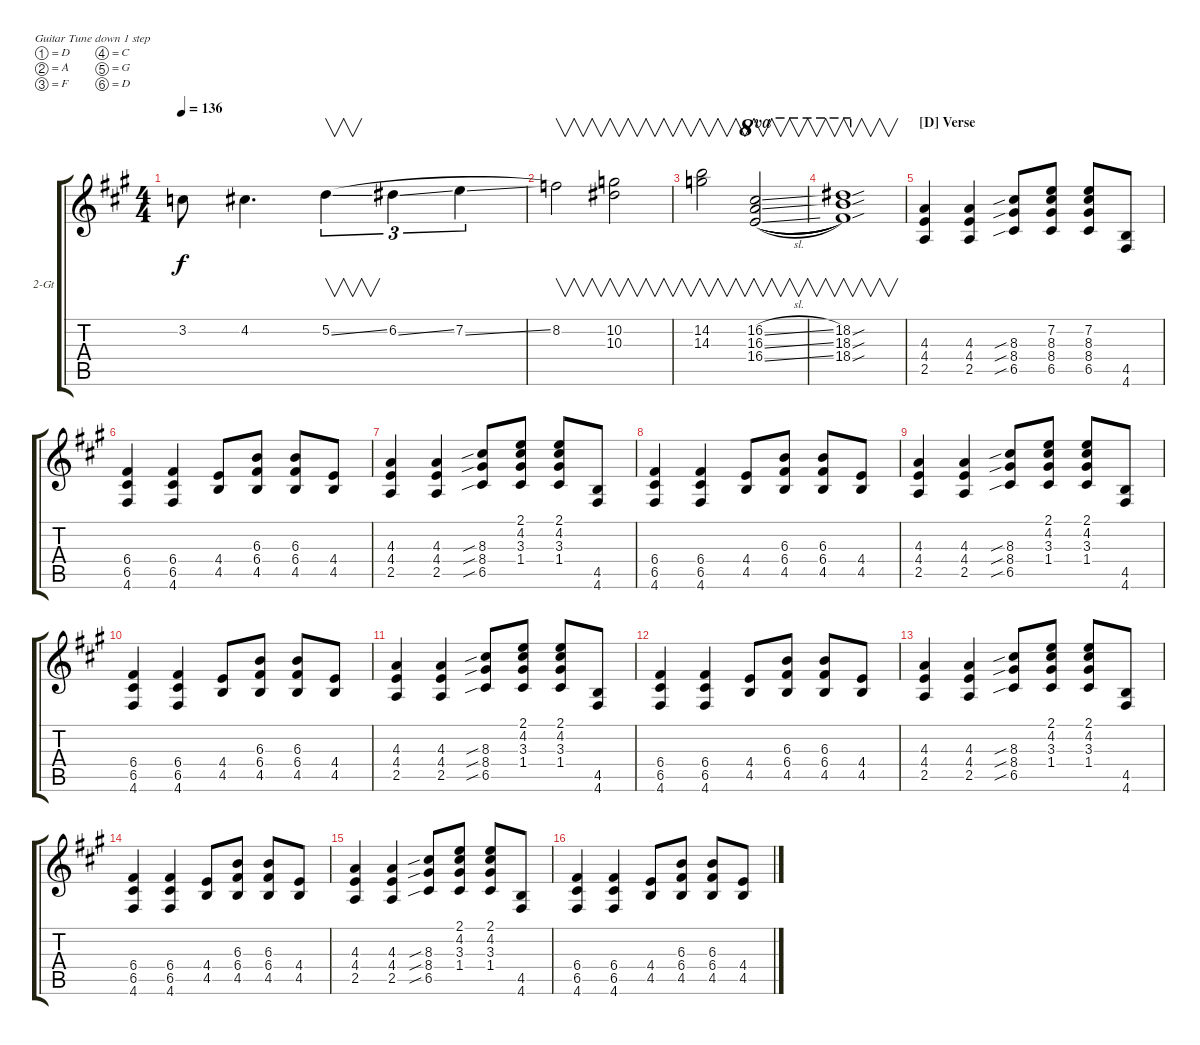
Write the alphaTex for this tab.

\defaultSystemsLayout 4
\bracketExtendMode groupsimilarinstruments
\firstSystemTrackNameOrientation horizontal
\otherSystemsTrackNameOrientation horizontal
\track ("2 Guitar" "2-Gt") {instrument distortionguitar}
\staff {score tabs}
\tuning (D4 A3 F3 C3 G2 D2)
\ts (4 4)
\tempo 136
\clef g2
\scale
1.07062
\ks a
3.2{t}.8{dy f} 4.2.4{d} 5.2{ss}.4{v tu (3 2) legatoorigin} 6.2{ss}.4{tu (3 2) legatoorigin} 7.2{ss}.4{tu (3 2) legatoorigin} |
\scale
0.929382 8.2.2{v} (10.2 10.3).2{v} |
\scale
1.07062 (14.3 14.2).2{v} (16.2{sl} 16.3{sl} 16.4{sl}).2{v ot 8va legatoorigin} |
\scale
0.929382 (18.2{sou} 18.3{sou} 18.4{sou}).1{v ot 8va} |
\section ("D" "Verse")
\scale
1.07062 (2.5 4.4 4.3).4 (2.5 4.4 4.3).4 (6.5{sib} 8.4{sib} 8.3{sib}).8 (6.5 8.4 8.3 7.2).8 (6.5 8.4 8.3 7.2).8 (4.6 4.5).8 |
\scale
0.929382 (4.6 6.5 6.4).4 (4.6 6.5 6.4).4 (4.5 4.4).8 (4.5 6.4 6.3).8 (4.5 6.4 6.3).8 (4.5 4.4).8 |
\scale
1.07062 (2.5 4.4 4.3).4 (2.5 4.4 4.3).4 (6.5{sib} 8.4{sib} 8.3{sib}).8 (1.4 3.3 4.2 2.1).8 (1.4 3.3 4.2 2.1).8 (4.6 4.5).8 |
\scale
0.929382 (4.6 6.5 6.4).4 (4.6 6.5 6.4).4 (4.5 4.4).8 (4.5 6.4 6.3).8 (4.5 6.4 6.3).8 (4.5 4.4).8 |
\scale
1.07062 (2.5 4.4 4.3).4 (2.5 4.4 4.3).4 (6.5{sib} 8.4{sib} 8.3{sib}).8 (1.4 3.3 4.2 2.1).8 (1.4 3.3 4.2 2.1).8 (4.6 4.5).8 |
\scale
0.929382 (4.6 6.5 6.4).4 (4.6 6.5 6.4).4 (4.5 4.4).8 (4.5 6.4 6.3).8 (4.5 6.4 6.3).8 (4.5 4.4).8 |
\scale
1.07062 (2.5 4.4 4.3).4 (2.5 4.4 4.3).4 (6.5{sib} 8.4{sib} 8.3{sib}).8 (1.4 3.3 4.2 2.1).8 (1.4 3.3 4.2 2.1).8 (4.6 4.5).8 |
\scale
0.929382 (4.6 6.5 6.4).4 (4.6 6.5 6.4).4 (4.5 4.4).8 (4.5 6.4 6.3).8 (4.5 6.4 6.3).8 (4.5 4.4).8 |
\scale
1.07062 (2.5 4.4 4.3).4 (2.5 4.4 4.3).4 (6.5{sib} 8.4{sib} 8.3{sib}).8 (1.4 3.3 4.2 2.1).8 (1.4 3.3 4.2 2.1).8 (4.6 4.5).8 |
\scale
0.929382 (4.6 6.5 6.4).4 (4.6 6.5 6.4).4 (4.5 4.4).8 (4.5 6.4 6.3).8 (4.5 6.4 6.3).8 (4.5 4.4).8 |
\scale
1.07062 (2.5 4.4 4.3).4 (2.5 4.4 4.3).4 (6.5{sib} 8.4{sib} 8.3{sib}).8 (1.4 3.3 4.2 2.1).8 (1.4 3.3 4.2 2.1).8 (4.6 4.5).8 |
\scale
0.929382 (4.6 6.5 6.4).4 (4.6 6.5 6.4).4 (4.5 4.4).8 (4.5 6.4 6.3).8 (4.5 6.4 6.3).8 (4.5 4.4).8
